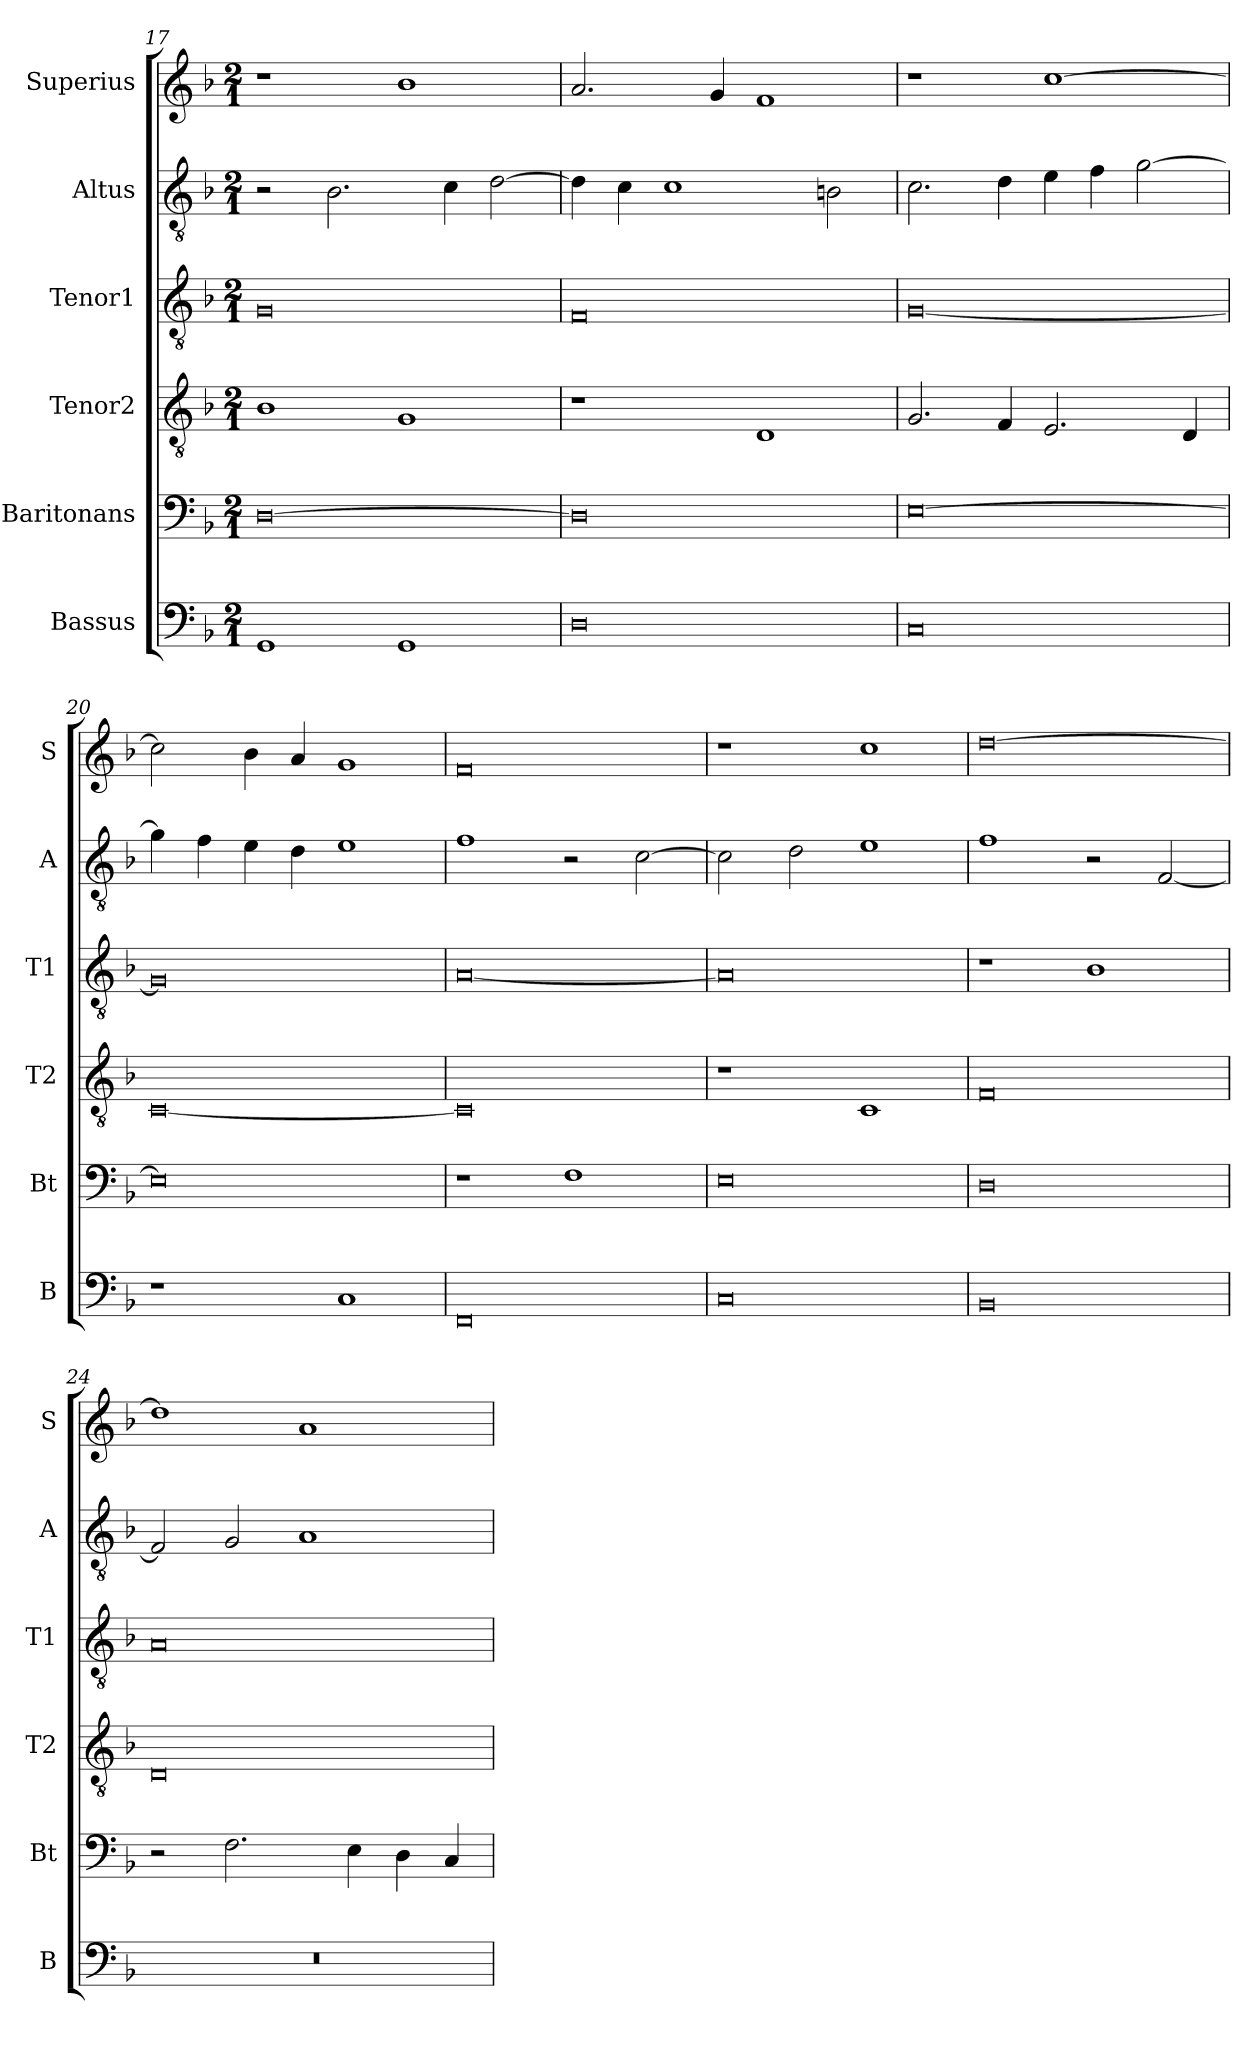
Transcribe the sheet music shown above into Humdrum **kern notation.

**kern	**kern	**kern	**kern	**kern	**kern
*part6	*part5	*part4	*part3	*part2	*part1
*staff6	*staff5	*staff4	*staff3	*staff2	*staff1
*I"Bassus	*I"Baritonans	*I"Tenor2	*I"Tenor1	*I"Altus	*I"Superius
*I'B	*I'Bt	*I'T2	*I'T1	*I'A	*I'S
*clefF4	*clefF4	*clefGv2	*clefGv2	*clefGv2	*clefG2
*k[b-]	*k[b-]	*k[b-]	*k[b-]	*k[b-]	*k[b-]
*M2/1	*M2/1	*M2/1	*M2/1	*M2/1	*M2/1
=17	=17	=17	=17	=17	=17
1GG	[0D	1B-	0G	2r	1r
.	.	.	.	2.B-\	.
1GG	.	1G	.	.	1b-
.	.	.	.	4c\	.
.	.	.	.	[2d\	.
=18	=18	=18	=18	=18	=18
0D	0D]	1r	0F	4d\]	2.a/
.	.	.	.	4c\	.
.	.	.	.	1c	.
.	.	.	.	.	4g/
.	.	1D	.	.	1f
.	.	.	.	2Bn\	.
=19	=19	=19	=19	=19	=19
0C	[0E	2.G/	[0G	2.c\	1r
.	.	4F/	.	4d\	.
.	.	2.E/	.	4e\	[1cc
.	.	.	.	4f\	.
.	.	.	.	[2g\	.
.	.	4D/	.	.	.
=20	=20	=20	=20	=20	=20
1r	0E]	[0C	0G]	4g\]	2cc\]
.	.	.	.	4f\	.
.	.	.	.	4e\	4b-\
.	.	.	.	4d\	4a/
1C	.	.	.	1e	1g
=21	=21	=21	=21	=21	=21
0FF	1r	0C]	[0A	1f	0f
.	1F	.	.	2r	.
.	.	.	.	[2c\	.
=22	=22	=22	=22	=22	=22
0C	0E	1r	0A]	2c\]	1r
.	.	.	.	2d\	.
.	.	1C	.	1e	1cc
=23	=23	=23	=23	=23	=23
0BB-	0D	0F	1r	1f	[0dd
.	.	.	1B-	2r	.
.	.	.	.	[2F/	.
=24	=24	=24	=24	=24	=24
0r	2r	0D	0A	2F/]	1dd]
.	2.F\	.	.	2G/	.
.	.	.	.	1A	1a
.	4E\	.	.	.	.
.	4D\	.	.	.	.
.	4C/	.	.	.	.
=	=	=	=	=	=
*-	*-	*-	*-	*-	*-
